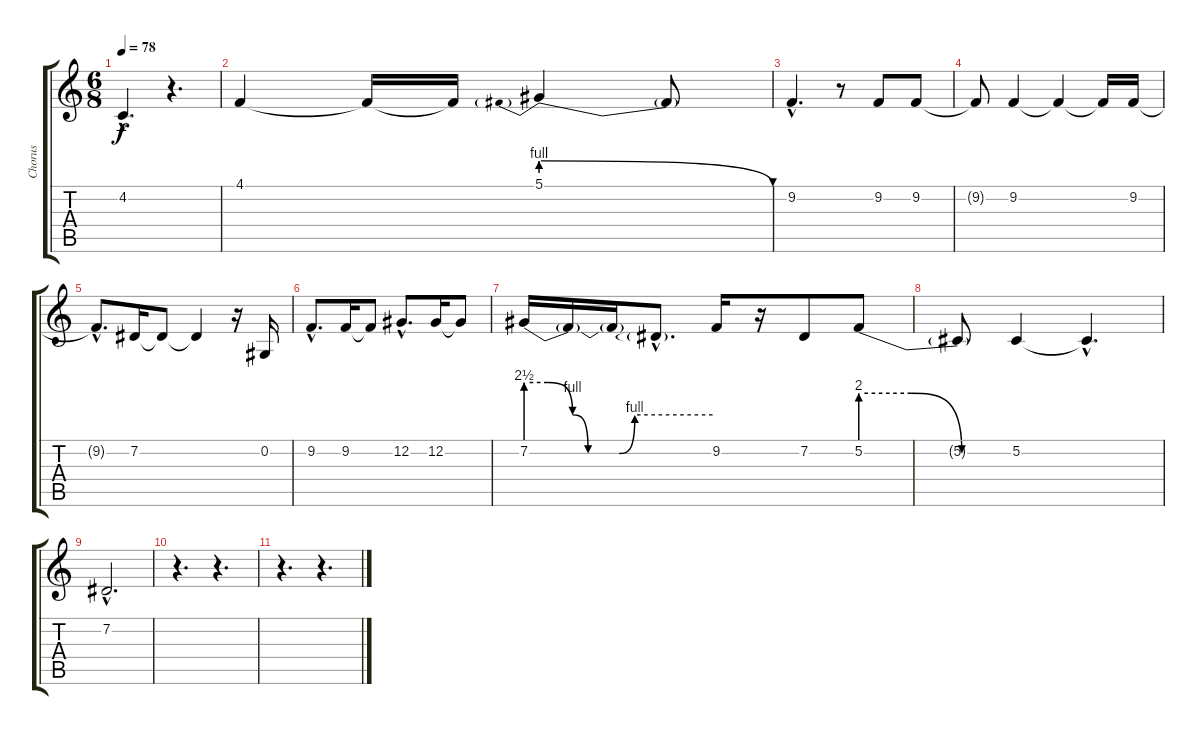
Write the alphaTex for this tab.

\track ("Chorus" "Chorus") {instrument lead2sawtooth}
\staff {score tabs}
\tuning (Db4 Ab3 E3 B2 Gb2 Db2) {hide}
\ts (6 8)
\tempo 78
\clef g2
\ks c
4.2{hac}.4{d dy f} r.4{d} |
4.1.4 4.1{t}.16 4.1{t}.16 5.1{be (prebendrelease 0 4 60 0)}.4 5.1{t}.8 |
9.2{hac}.4{d} r.8 9.2.8 9.2.8 |
9.2{t}.8 9.2.4 9.2{t}.4 9.2{t}.16 9.2.16 |
9.2{hac t}.8{d} 7.2.16 7.2{t}.8 7.2{t}.4 r.16 0.2.16 |
9.2{hac}.8{d} 9.2.16 9.2{t}.8 12.2{hac}.8{d} 12.2.16 12.2{t}.8 |
7.2{be (custom 0 10 7 10 15 4 20 0 30 0 35 4 60 4)}.16 7.2{t}.16 7.2{t}.16 7.2{hac t}.8{d} 9.2.16 r.16 7.2.8 5.2{be (custom 0 8 20 8 40 0 60 0)}.8 |
5.2{t}.8 5.2.4 5.2{hac t}.4{d} |
7.2{hac}.2{d} |
r.4{d} r.4{d} |
r.4{d} r.4{d}
